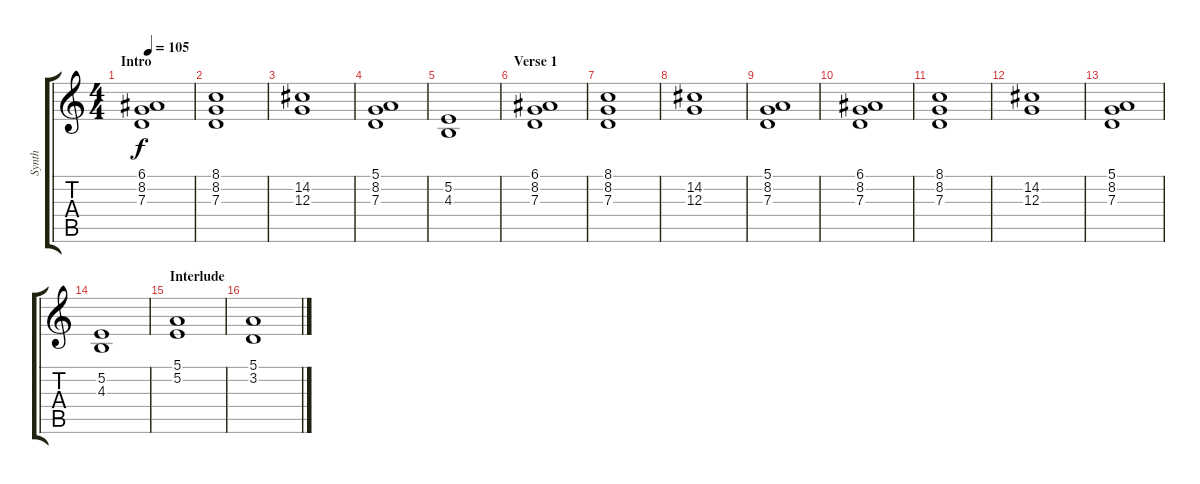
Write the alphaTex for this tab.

\track ("Synth" "Synth") {instrument lead8bassandlead}
\staff {score tabs}
\tuning (E4 B3 G3 D3 A2 E2) {hide}
\ts (4 4)
\section ("" "Intro")
\tempo 105
\clef g2
\ks c
(6.1 8.2 7.3).1{dy f instrument lead8bassandlead} |
(8.1 8.2 7.3).1 |
(14.2 12.3).1 |
(5.1 8.2 7.3).1 |
(5.2 4.3).1 |
\section ("" "Verse 1")
(6.1 8.2 7.3).1 |
(8.1 8.2 7.3).1 |
(14.2 12.3).1 |
(5.1 8.2 7.3).1 |
(6.1 8.2 7.3).1 |
(8.1 8.2 7.3).1 |
(14.2 12.3).1 |
(5.1 8.2 7.3).1 |
(5.2 4.3).1 |
\section ("" "Interlude")
(5.1 5.2).1 |
(5.1 3.2).1
